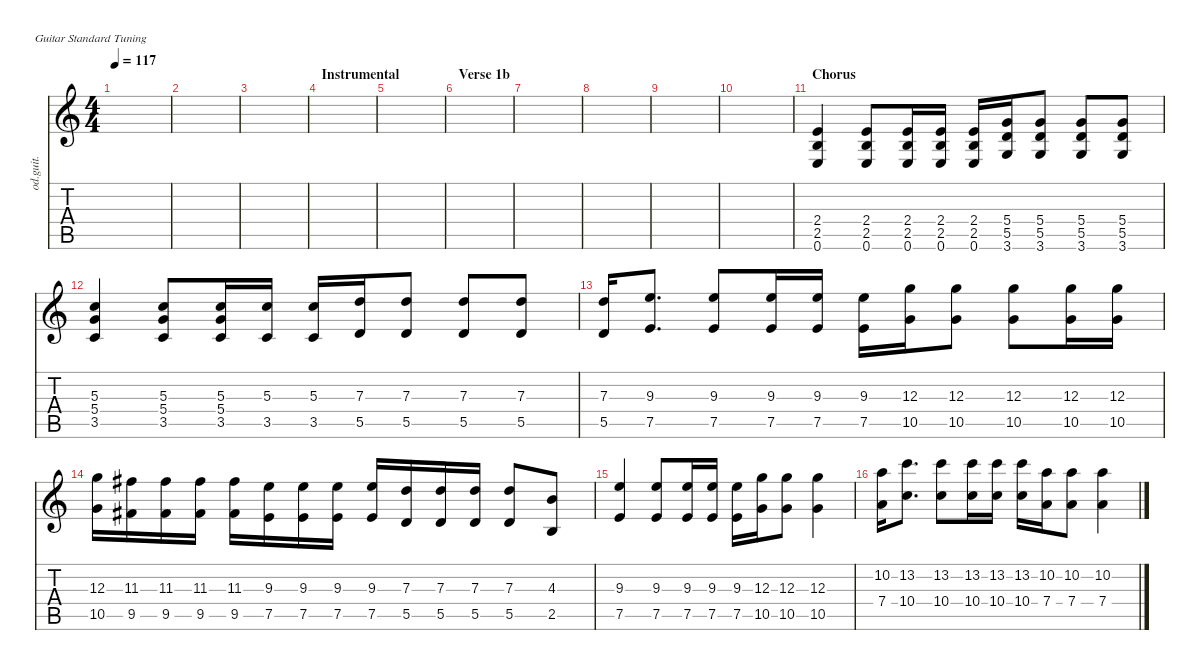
\defaultSystemsLayout 4
\hideDynamics
\bracketExtendMode nobrackets
\otherSystemsTrackNameOrientation horizontal
\track ("Gtr OD" "od.guit.") {instrument overdrivenguitar}
\staff {score tabs}
\tuning (E4 B3 G3 D3 A2 E2)
\ts (4 4)
\tempo 117
\clef g2
\ks c
|
|
|
\section ("" "Instrumental")
|
|
\section ("" "Verse 1b")
|
|
|
|
|
\section ("" "Chorus")
(0.6 2.5 2.4).4 (0.6 2.5 2.4).8 (0.6 2.5 2.4).16 (0.6 2.5 2.4).16 (0.6 2.5 2.4).16 (3.6 5.5 5.4).16 (3.6 5.5 5.4).8 (3.6 5.5 5.4).8 (3.6 5.4 5.5).8 |
(3.5 5.4 5.3).4 (3.5 5.4 5.3).8 (3.5 5.4 5.3).16 (5.3 3.5).16 (3.5 5.3).16 (5.5 7.3).16 (5.5 7.3).8 (7.3 5.5).8 (5.5 7.3).8 |
(7.3 5.5).16 (7.5 9.3).8{d} (7.5 9.3).8 (7.5 9.3).16 (7.5 9.3).16 (7.5 9.3).16 (10.5 12.3).16 (12.3 10.5).8 (10.5 12.3).8 (12.3 10.5).16 (12.3 10.5).16 |
(12.3 10.5).16 (11.3{acc #} 9.5{acc #}).16 (11.3{acc #} 9.5{acc #}).16 (11.3{acc #} 9.5{acc #}).16 (11.3{acc #} 9.5{acc #}).16 (9.3 7.5).16 (9.3 7.5).16 (9.3 7.5).16 (9.3 7.5).16 (7.3 5.5).16 (7.3 5.5).16 (7.3 5.5).16 (7.3 5.5).8 (4.3 2.5).8 |
(7.5 9.3).4 (7.5 9.3).8 (7.5 9.3).16 (7.5 9.3).16 (9.3 7.5).16 (10.5 12.3).16 (10.5 12.3).8 (10.5 12.3).4 |
(7.4 10.2).16 (10.4 13.2).8{d} (10.4 13.2).8 (10.4 13.2).16 (10.4 13.2).16 (13.2 10.4).16 (7.4 10.2).16 (7.4 10.2).8 (7.4 10.2).4
